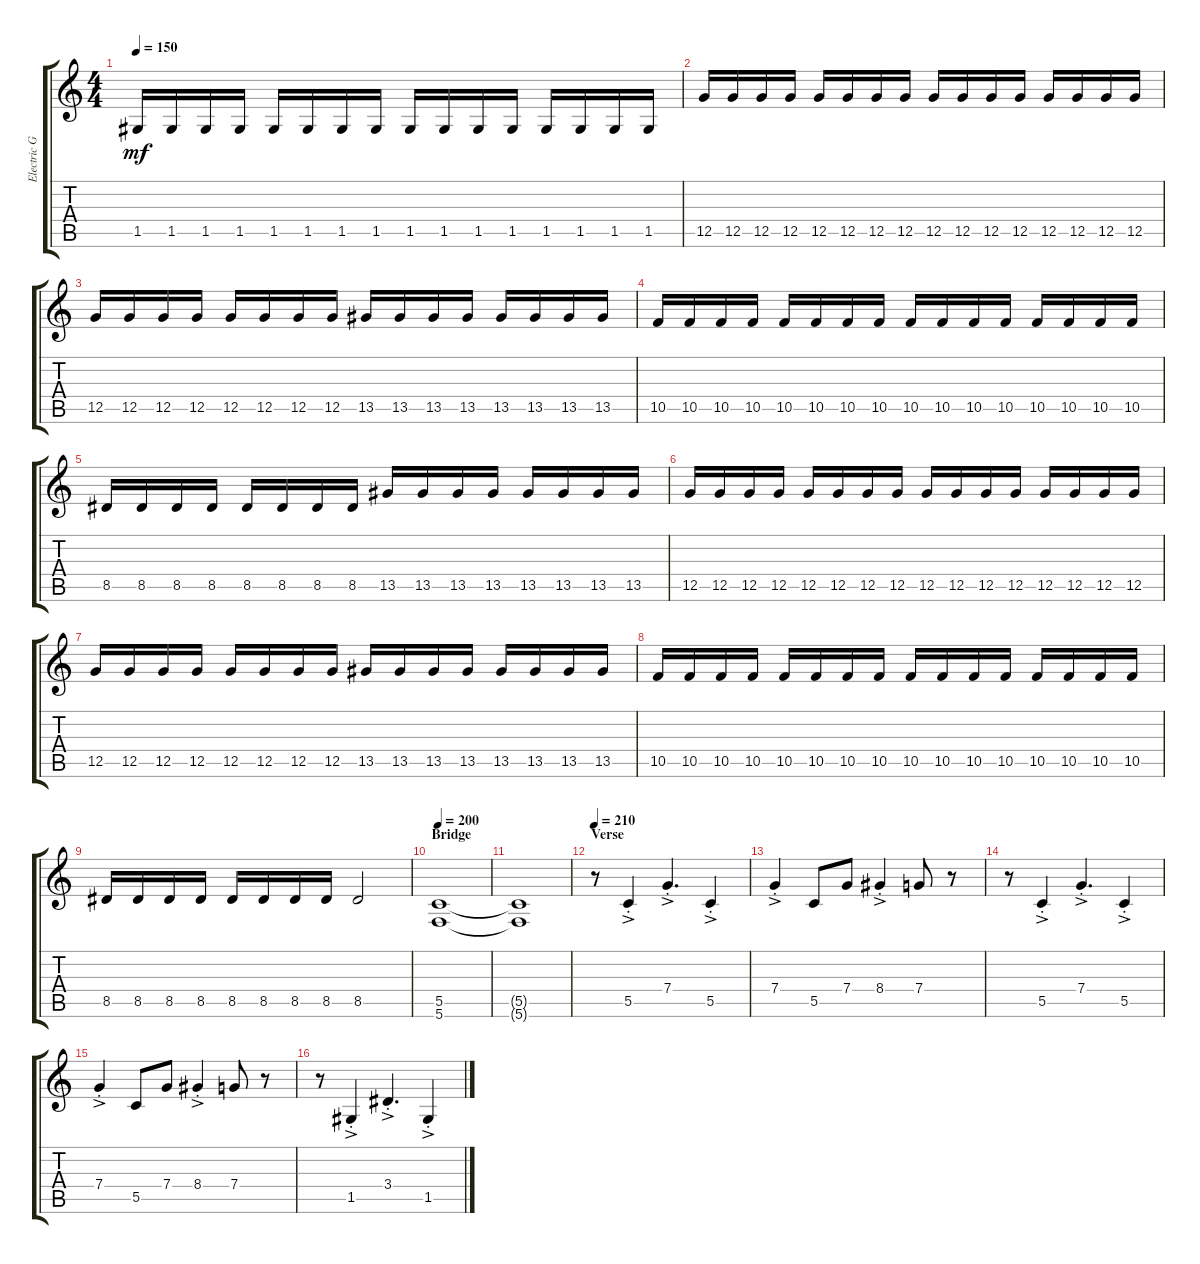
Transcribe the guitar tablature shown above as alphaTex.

\track ("Electric Guitar" "Electric G") {instrument distortionguitar}
\staff {score tabs}
\tuning (D4 A3 F3 C3 G2 C2) {hide}
\ts (4 4)
\tempo 150
\clef g2
\ks c
1.5.16{dy mf} 1.5.16 1.5.16 1.5.16 1.5.16 1.5.16 1.5.16 1.5.16 1.5.16 1.5.16 1.5.16 1.5.16 1.5.16 1.5.16 1.5.16 1.5.16 |
12.5.16 12.5.16 12.5.16 12.5.16 12.5.16 12.5.16 12.5.16 12.5.16 12.5.16 12.5.16 12.5.16 12.5.16 12.5.16 12.5.16 12.5.16 12.5.16 |
12.5.16 12.5.16 12.5.16 12.5.16 12.5.16 12.5.16 12.5.16 12.5.16 13.5.16 13.5.16 13.5.16 13.5.16 13.5.16 13.5.16 13.5.16 13.5.16 |
10.5.16 10.5.16 10.5.16 10.5.16 10.5.16 10.5.16 10.5.16 10.5.16 10.5.16 10.5.16 10.5.16 10.5.16 10.5.16 10.5.16 10.5.16 10.5.16 |
8.5.16 8.5.16 8.5.16 8.5.16 8.5.16 8.5.16 8.5.16 8.5.16 13.5.16 13.5.16 13.5.16 13.5.16 13.5.16 13.5.16 13.5.16 13.5.16 |
12.5.16 12.5.16 12.5.16 12.5.16 12.5.16 12.5.16 12.5.16 12.5.16 12.5.16 12.5.16 12.5.16 12.5.16 12.5.16 12.5.16 12.5.16 12.5.16 |
12.5.16 12.5.16 12.5.16 12.5.16 12.5.16 12.5.16 12.5.16 12.5.16 13.5.16 13.5.16 13.5.16 13.5.16 13.5.16 13.5.16 13.5.16 13.5.16 |
10.5.16 10.5.16 10.5.16 10.5.16 10.5.16 10.5.16 10.5.16 10.5.16 10.5.16 10.5.16 10.5.16 10.5.16 10.5.16 10.5.16 10.5.16 10.5.16 |
8.5.16 8.5.16 8.5.16 8.5.16 8.5.16 8.5.16 8.5.16 8.5.16 8.5.2 |
\section ("" "Bridge")
\tempo 200
(5.5 5.6).1 |
(5.5{t} 5.6{t}).1 |
\section ("" "Verse")
\tempo 210
r.8 5.5{ac st}.4 7.4{ac st}.4{d} 5.5{ac st}.4 |
7.4{ac st}.4 5.5.8 7.4.8 8.4{ac st}.4 7.4.8 r.8 |
r.8 5.5{ac st}.4 7.4{ac st}.4{d} 5.5{ac st}.4 |
7.4{ac st}.4 5.5.8 7.4.8 8.4{ac st}.4 7.4.8 r.8 |
r.8 1.5{ac st}.4 3.4{ac st}.4{d} 1.5{ac st}.4
